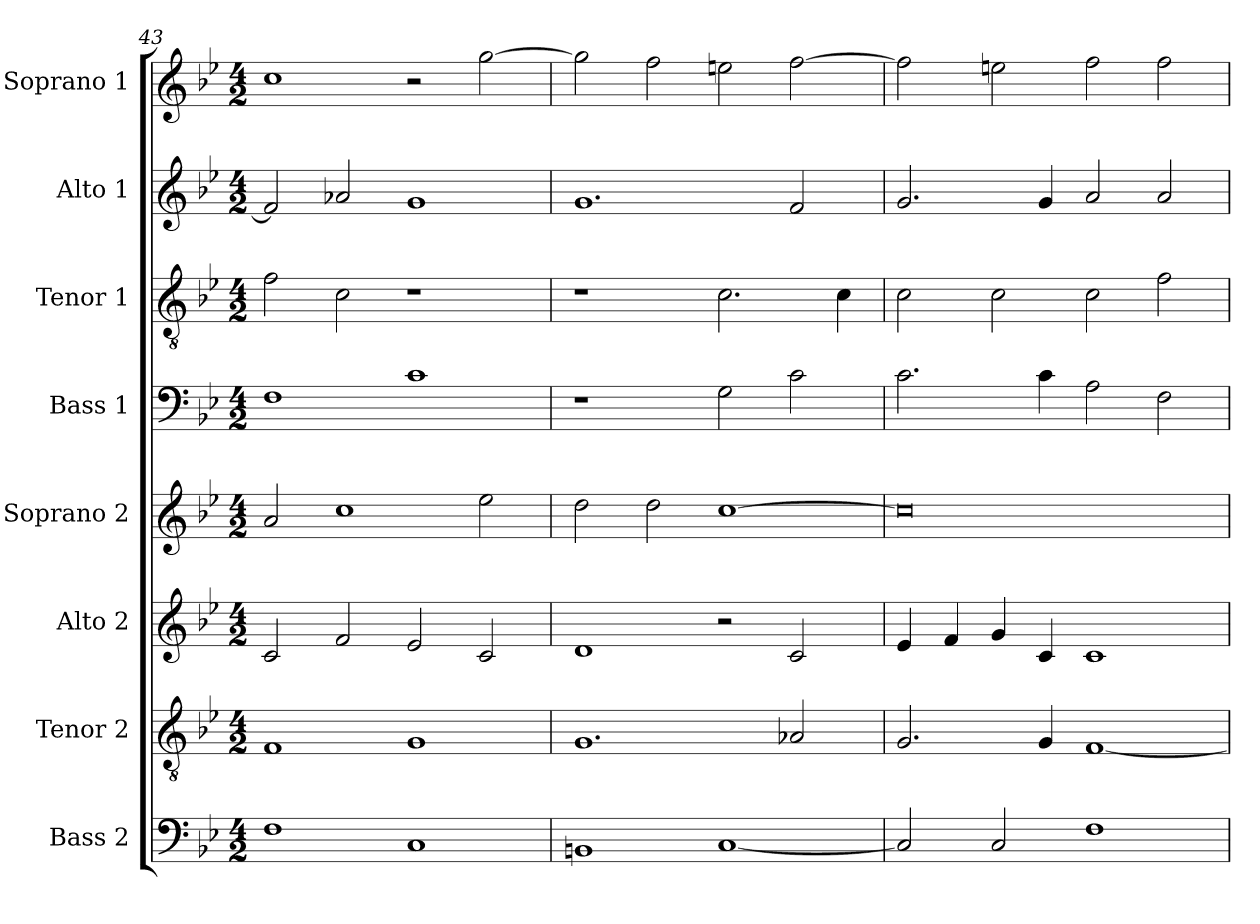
**kern	**kern	**kern	**kern	**kern	**kern	**kern	**kern
*part8	*part7	*part6	*part5	*part4	*part3	*part2	*part1
*staff8	*staff7	*staff6	*staff5	*staff4	*staff3	*staff2	*staff1
*I"Bass 2	*I"Tenor 2	*I"Alto 2	*I"Soprano 2	*I"Bass 1	*I"Tenor 1	*I"Alto 1	*I"Soprano 1
*I'B. 2	*I'T. 2	*I'A. 2	*I'S. 2	*I'B. 1	*I'T. 1	*I'A. 1	*I'S. 1
*clefF4	*clefGv2	*clefG2	*clefG2	*clefF4	*clefGv2	*clefG2	*clefG2
*k[b-e-]	*k[b-e-]	*k[b-e-]	*k[b-e-]	*k[b-e-]	*k[b-e-]	*k[b-e-]	*k[b-e-]
*M4/2	*M4/2	*M4/2	*M4/2	*M4/2	*M4/2	*M4/2	*M4/2
=43	=43	=43	=43	=43	=43	=43	=43
1F	1F	2c/	2a/	1F	2f\	2f/]	1cc
.	.	2f/	1cc	.	2c\	2a-X/	.
1C	1G	2e-/	.	1c	1r	1g	2r
.	.	2c/	2ee-\	.	.	.	[2gg\
=44	=44	=44	=44	=44	=44	=44	=44
1BBn	1.G	1d	2dd\	1r	1r	1.g	2gg\]
.	.	.	2dd\	.	.	.	2ff\
[1C	.	2r	[1cc	2G\	2.c\	.	2een\
.	2A-X/	2c/	.	2c\	.	2f/	[2ff\
.	.	.	.	.	4c\	.	.
=45	=45	=45	=45	=45	=45	=45	=45
2C/]	2.G/	4e-/	0cc]	2.c\	2c\	2.g/	2ff\]
.	.	4f/	.	.	.	.	.
2C/	.	4g/	.	.	2c\	.	2een\
.	4G/	4c/	.	4c\	.	4g/	.
1F	[1F	1c	.	2A\	2c\	2a/	2ff\
.	.	.	.	2F\	2f\	2a/	2ff\
=	=	=	=	=	=	=	=
*-	*-	*-	*-	*-	*-	*-	*-
